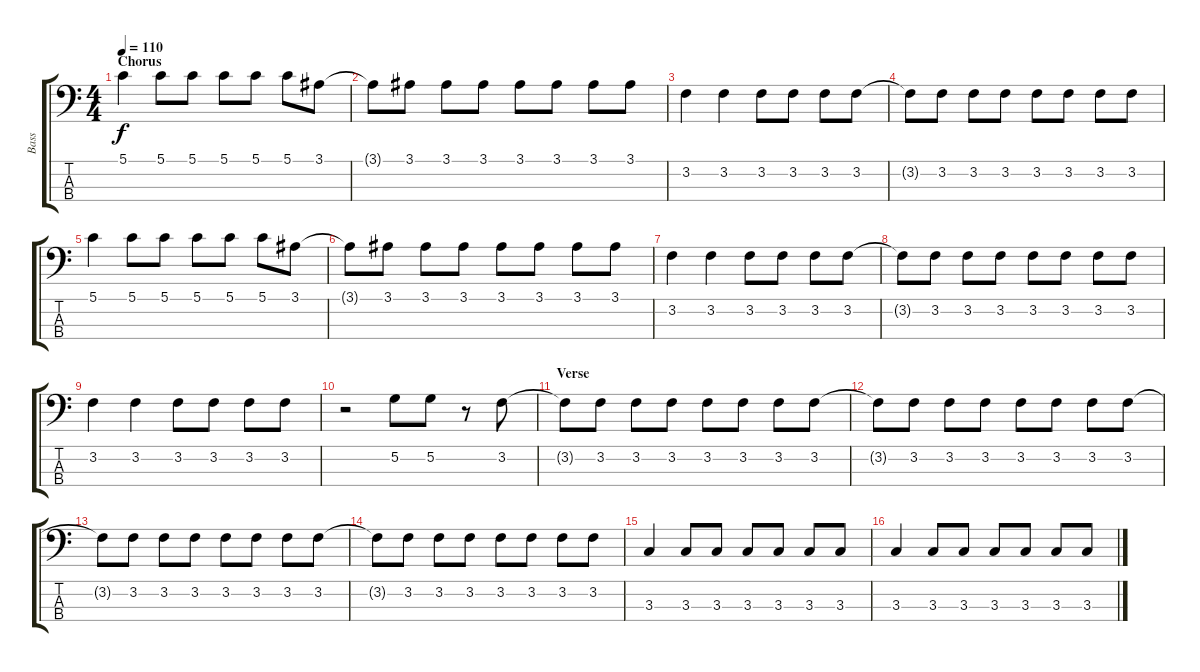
\track ("Bass" "Bass") {instrument electricbassfinger}
\staff {score tabs}
\tuning (G2 D2 A1 E1) {hide}
\ts (4 4)
\section ("" "Chorus")
\tempo 110
\clef f4
\ks c
5.1.4{dy f} 5.1.8 5.1.8 5.1.8 5.1.8 5.1.8 3.1.8 |
3.1{t}.8 3.1.8 3.1.8 3.1.8 3.1.8 3.1.8 3.1.8 3.1.8 |
3.2.4 3.2.4 3.2.8 3.2.8 3.2.8 3.2.8 |
3.2{t}.8 3.2.8 3.2.8 3.2.8 3.2.8 3.2.8 3.2.8 3.2.8 |
5.1.4 5.1.8 5.1.8 5.1.8 5.1.8 5.1.8 3.1.8 |
3.1{t}.8 3.1.8 3.1.8 3.1.8 3.1.8 3.1.8 3.1.8 3.1.8 |
3.2.4 3.2.4 3.2.8 3.2.8 3.2.8 3.2.8 |
3.2{t}.8 3.2.8 3.2.8 3.2.8 3.2.8 3.2.8 3.2.8 3.2.8 |
3.2.4 3.2.4 3.2.8 3.2.8 3.2.8 3.2.8 |
r.2 5.2.8 5.2.8 r.8 3.2.8 |
\section ("" "Verse")
3.2{t}.8 3.2.8 3.2.8 3.2.8 3.2.8 3.2.8 3.2.8 3.2.8 |
3.2{t}.8 3.2.8 3.2.8 3.2.8 3.2.8 3.2.8 3.2.8 3.2.8 |
3.2{t}.8 3.2.8 3.2.8 3.2.8 3.2.8 3.2.8 3.2.8 3.2.8 |
3.2{t}.8 3.2.8 3.2.8 3.2.8 3.2.8 3.2.8 3.2.8 3.2.8 |
3.3.4 3.3.8 3.3.8 3.3.8 3.3.8 3.3.8 3.3.8 |
3.3.4 3.3.8 3.3.8 3.3.8 3.3.8 3.3.8 3.3.8
